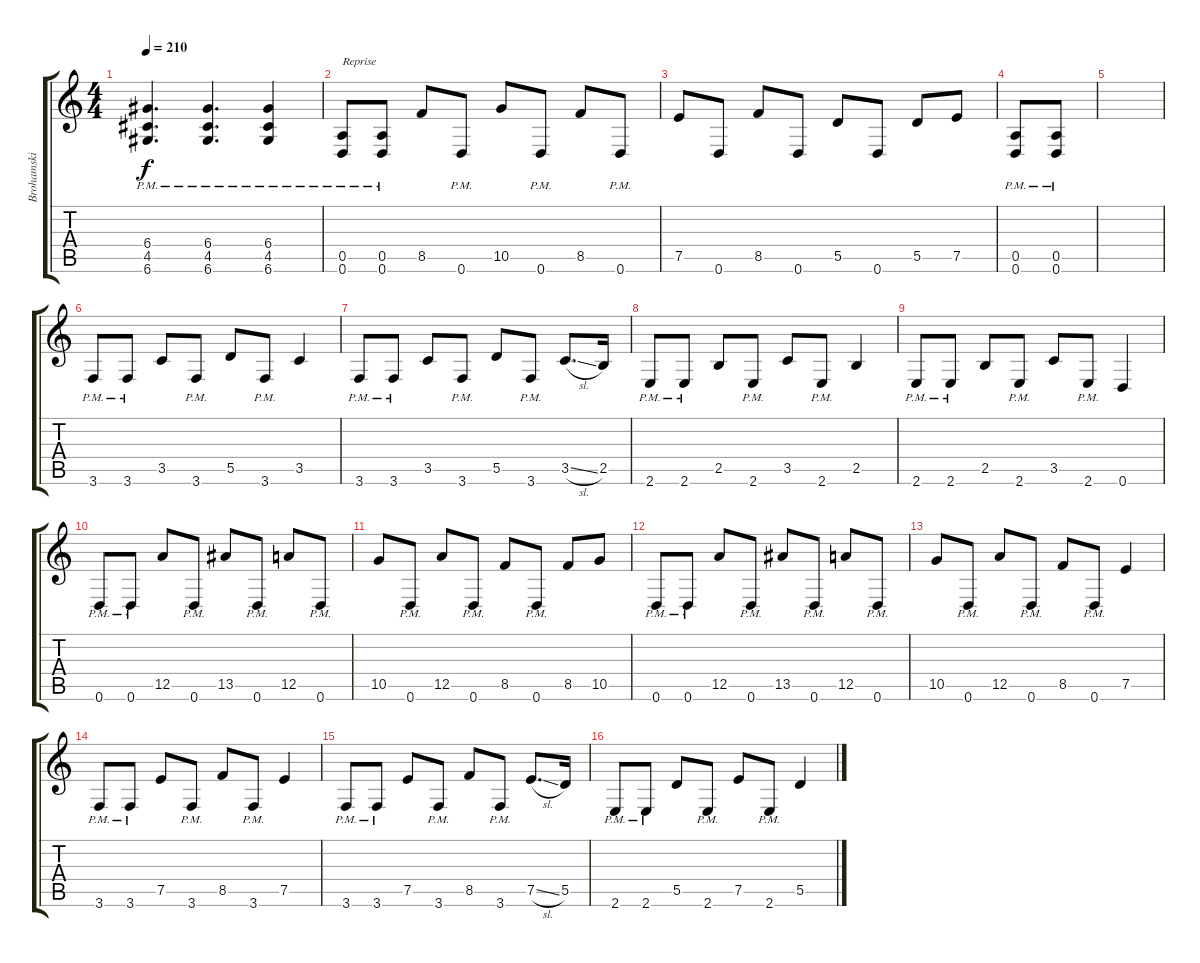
\track ("Brohamski" "Brohamski") {instrument distortionguitar}
\staff {score tabs}
\tuning (E4 B3 G3 D3 A2 D2) {hide}
\ts (4 4)
\tempo 210
\clef g2
\ks c
(6.4{pm} 4.5{pm} 6.6{pm}).4{d dy f} (6.4{pm} 4.5{pm} 6.6{pm}).4{d} (6.4{pm} 4.5{pm} 6.6{pm}).4 |
(0.5{pm} 0.6{pm}).8{txt "Reprise"} (0.5{pm} 0.6{pm}).8 8.5.8 0.6{pm}.8 10.5.8 0.6{pm}.8 8.5.8 0.6{pm}.8 |
7.5.8 0.6.8 8.5.8 0.6.8 5.5.8 0.6.8 5.5.8 7.5.8 |
(0.5{pm} 0.6{pm}).8 (0.5{pm} 0.6{pm}).8 |
|
3.6{pm}.8 3.6{pm}.8 3.5.8 3.6{pm}.8 5.5.8 3.6{pm}.8 3.5.4 |
3.6{pm}.8 3.6{pm}.8 3.5.8 3.6{pm}.8 5.5.8 3.6{pm}.8 3.5{sl}.8{d} 2.5.16 |
2.6{pm}.8 2.6{pm}.8 2.5.8 2.6{pm}.8 3.5.8 2.6{pm}.8 2.5.4 |
2.6{pm}.8 2.6{pm}.8 2.5.8 2.6{pm}.8 3.5.8 2.6{pm}.8 0.6.4 |
0.6{pm}.8 0.6{pm}.8 12.5.8 0.6{pm}.8 13.5.8 0.6{pm}.8 12.5.8 0.6{pm}.8 |
10.5.8 0.6{pm}.8 12.5.8 0.6{pm}.8 8.5.8 0.6{pm}.8 8.5.8 10.5.8 |
0.6{pm}.8 0.6{pm}.8 12.5.8 0.6{pm}.8 13.5.8 0.6{pm}.8 12.5.8 0.6{pm}.8 |
10.5.8 0.6{pm}.8 12.5.8 0.6{pm}.8 8.5.8 0.6{pm}.8 7.5.4 |
3.6{pm}.8 3.6{pm}.8 7.5.8 3.6{pm}.8 8.5.8 3.6{pm}.8 7.5.4 |
3.6{pm}.8 3.6{pm}.8 7.5.8 3.6{pm}.8 8.5.8 3.6{pm}.8 7.5{sl}.8{d} 5.5.16 |
2.6{pm}.8 2.6{pm}.8 5.5.8 2.6{pm}.8 7.5.8 2.6{pm}.8 5.5.4
